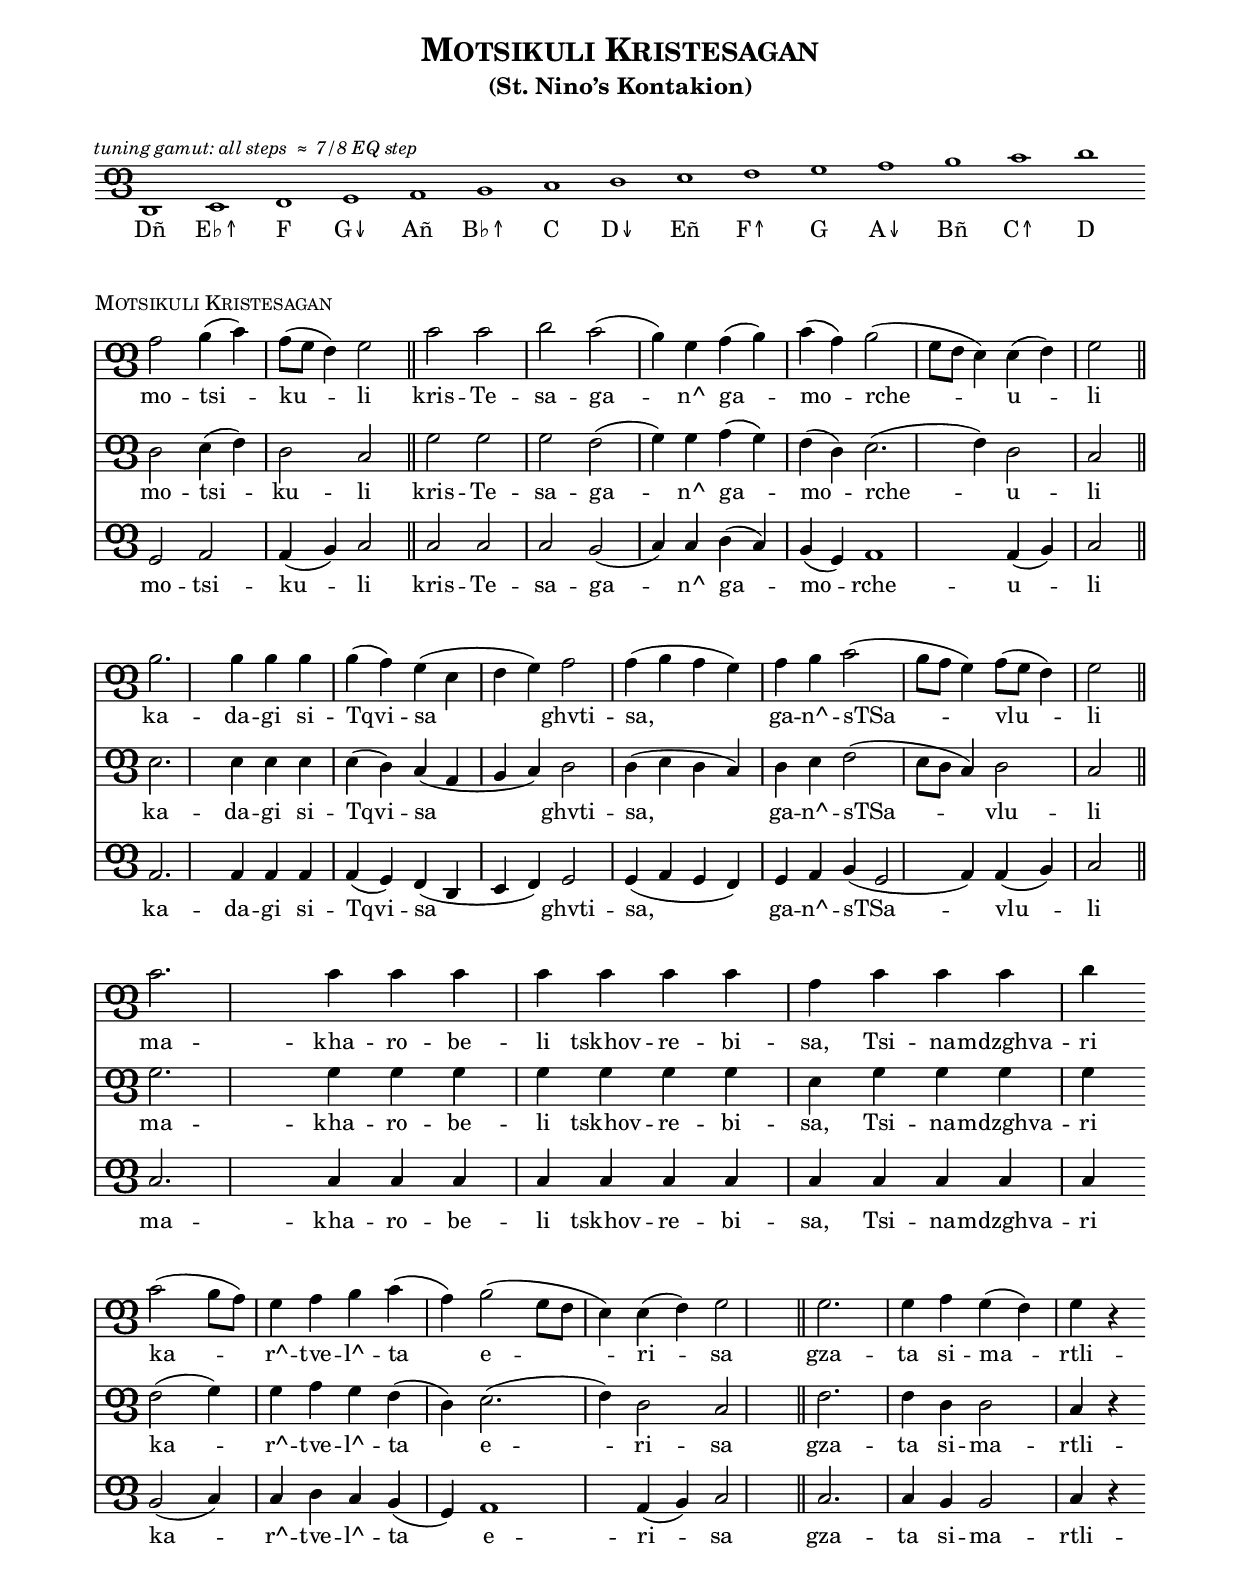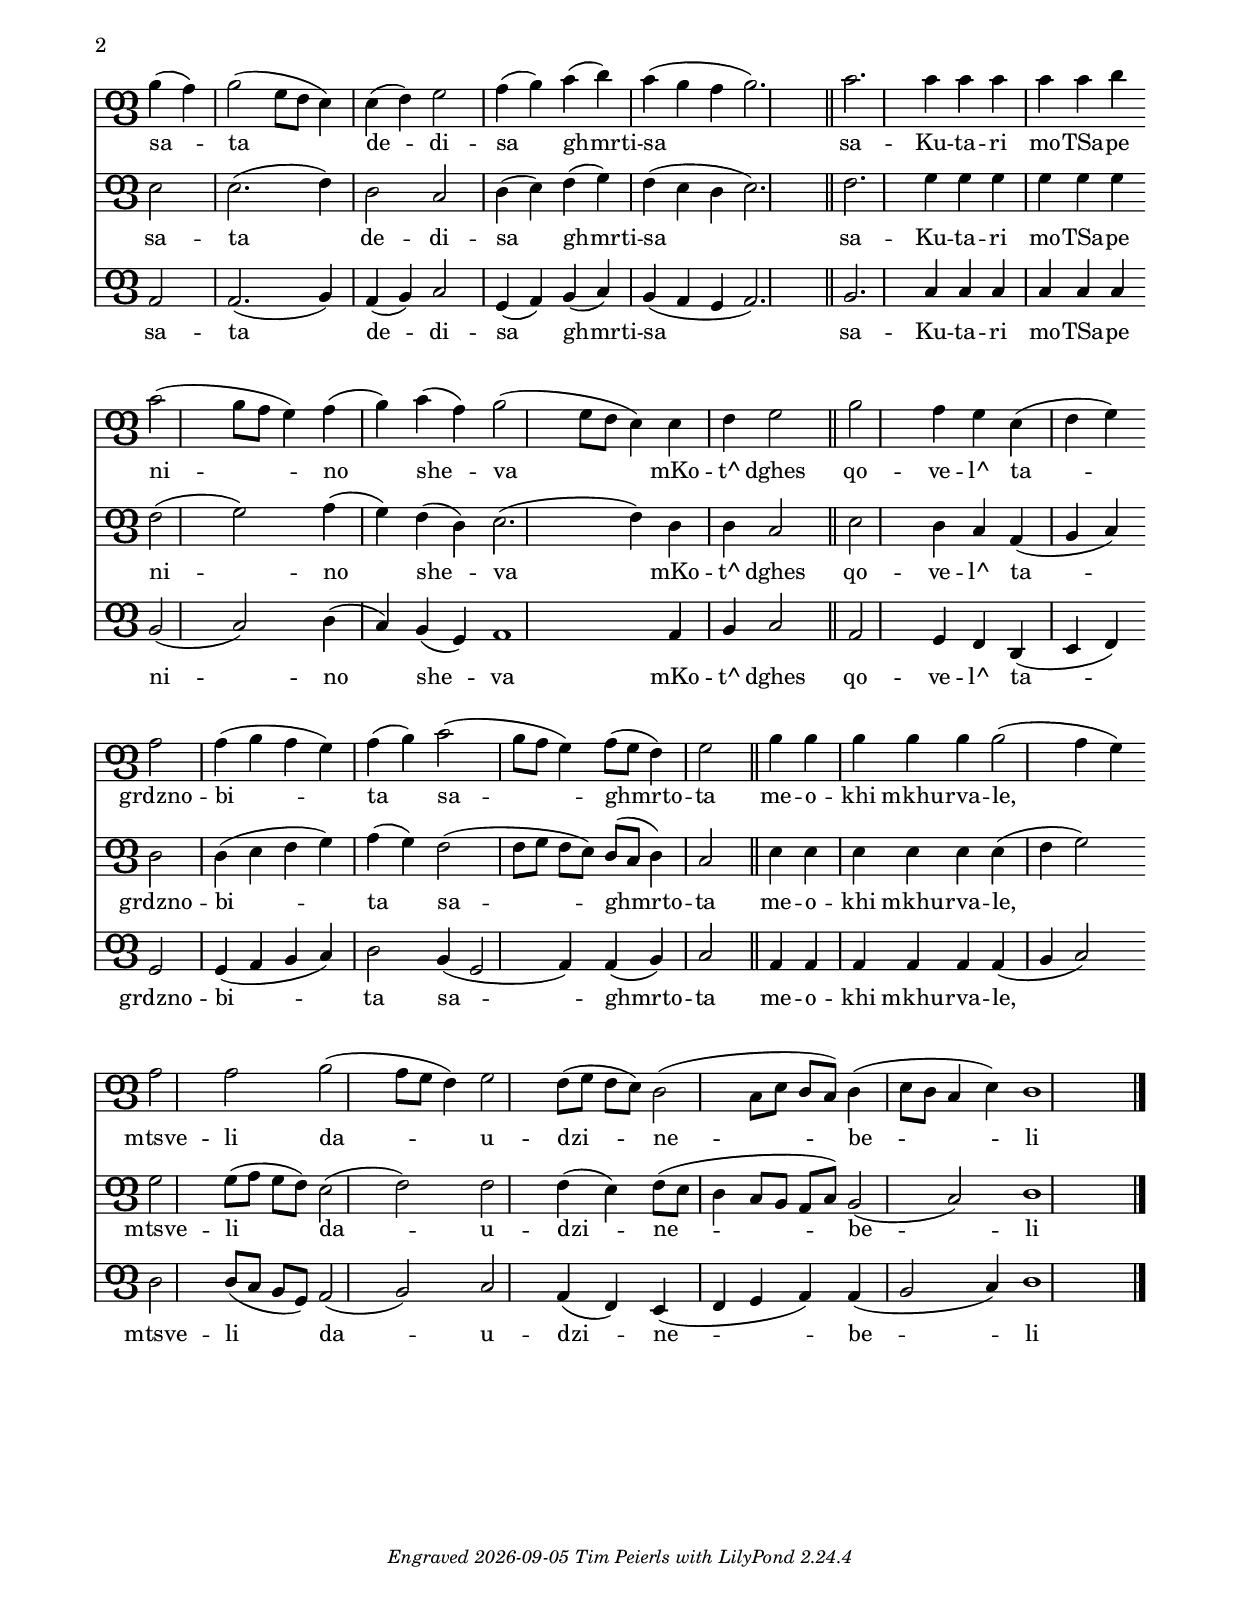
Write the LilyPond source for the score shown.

%
% Motsikuli.ly - example of using postfix template
%

\version "2.19.15"
\language "english" 


%
% Staff size for this piece. The gamut will use a
% smaller staff size. We set this here rather than
% in the template, because the ideal staff size often
% depends on the specific music and words.
%
% See http://lilypond.org/doc/v2.19/Documentation/notation/setting-the-staff-size
%

#(set-global-staff-size 18)


%
% Define the variables required by the template and
% then include the template at the end.
%


\header {
  % title is required
  title = \markup \smallCaps "Motsikuli Kristesagan"
  subtitle = "(St. Nino’s Kontakion)"
  engraved = "Tim Peierls"
}

%
% These are currently *all* required.
%

showGamut = ##t

unbarred = ##t

middleCPosition = #(+ 6) % 1st leger line above staff

gamutMusic = \relative c, {
  d  ef  f  g  a  bf  c  d  e  f  g  a  b  c  d
}

gamutText = \lyricmode {
  % inflection characters ♭ ↓ ñ ↑ ♯
  Dñ E♭↑ F G↓ Añ B♭↑ C D↓ Eñ F↑ G A↓ Bñ C↑ D  
}


topMusic = \relative c' {      
  
  a2 b4( c) a8( g f4) g2 \bar "||"

  c2 c d c( b4) g a( b) c( a) b2( g8 f e4) e( f) g2 

  \bar "||" \break
  
  b2.b4 b b b( a) g( e f g) a2 a4( b a g) a b c2( b8 a g4) a8( g f4) g2
  
  \bar "||" \break
  
  c2. c4 c c c c c c a c c c d 
  
  \bar "" \break
  
  c2( b8 a) g4 a4 b c( a) b2( g8 f e4) e( f) g2 
  
  \bar "||"
  
  g2. g4 a g( f) g r 

  \bar "" \break
  
  b( a) b2( g8 f e4) e( f) g2 a4( b) c( d) c( b a b2.) 

  \bar "||"
  
  c2. c4 c c c c d 
  
  \bar "" \break
  
  c2( b8 a g4) a( b) c( a) b2( g8 f e4) e f g2 

  \bar "||" 
  
  b2 a4 g e( f g) 
  
  \bar "" \break
  
  a2 a4( b a g) a( b) c2( b8 a g4) a8( g f4) g2

  \bar "||"
  
  b4 b b b b b2( a4 g) 
  
  \bar "" \break
  
  a2 a b( a8 g f4) g2 f8( g f e) d2( c8 e d c) d4( e8 d c4 e) d1

  \bar "|."

}

middleMusic = \relative c {
  
  d2 e4( f) d2 c 

  g'2 g g f( g4) g a( g) f( d) e2.( f4) d2 c 

  e2.e4 e e e( d) c( a b c) d2 d4( e d c) d e f2( e8 d c4) d2 c
  
  g'2. g4 g g g g g g e g g g g f2( g4) g a g f( d) e2.( f4) d2 c 
  
  f2. f4 d d2 c4 r 

  e2 e2.( f4) d2 c d4( e) f( g) f( e d e2.)

  f2. g4 g g g g g f2( g) a4( g) f( d) e2.( f4) d d c2 

  e2 d4 c a( b c) d2 d4( e f g) a( g) f2( f8 g f e) d( c d4) c2

  e4 e e e e e( f g2) g g8( a g f) e2( f) f f4( e) f8( e d4 c8 b a c) b2( c) d1

}

bassMusic = \relative c {
  
  g2 a a4( bf) c2 
  
  c2 c c b( c4) c4 d( c) b( g) a1 a4( b) c2  

  a2. a4 a a a( g) f( d e f) g2 g4( a g f) g a b( g2 a4) a( b) c2

  c2. c4 c c c c c c c c c c c b2( c4) c d c b( g) a1 a4( b) c2 
  
  c2. c4 b b2 c4 r

  a2 a2.( b4) a( b) c2 g4( a) b( c) b( a g a2.) 

  b2. c4 c c c c c b2( c) d4( c) b( g) a1 a4 b c2

  a2 g4 f d( e f) g2 g4( a b c) d2 b4( g2 a4) a( b) c2

  a4 a a a a a( b c2) d d8( c b g) a2( b) c a4( f) e( f g a) a( b2 c4) d1

}


topLyrics = \lyricmode {

  mo -- tsi -- ku -- li kris -- Te -- sa -- ga -- n^ ga -- mo -- rche -- u -- li
  ka -- da -- gi si -- Tqvi -- sa ghvti -- sa, ga -- n^ -- sTSa -- vlu -- li
  ma -- kha -- ro -- be -- li tskhov -- re -- bi -- sa, 
  Tsi -- na -- mdzghva -- ri ka -- r^ -- tve -- l^ -- ta e -- ri -- sa
  
  gza -- ta si -- ma -- rtli -- sa -- ta de -- di -- sa ghmrti -- sa
  sa -- Ku -- ta -- ri mo -- TSa -- pe ni -- no she -- va mKo -- t^ dghes
  qo -- ve -- l^ ta -- grdzno -- bi -- ta sa -- ghmrto -- ta
  me -- o -- khi mkhu -- rva -- le, mtsve -- li da -- u -- dzi -- ne -- be -- li
  
}

middleLyrics = \lyricmode {
  
  mo -- tsi -- ku -- li kris -- Te -- sa -- ga -- n^ ga -- mo -- rche -- u -- li
  ka -- da -- gi si -- Tqvi -- sa ghvti -- sa, ga -- n^ -- sTSa -- vlu -- li
  ma -- kha -- ro -- be -- li tskhov -- re -- bi -- sa, 
  Tsi -- na -- mdzghva -- ri ka -- r^ -- tve -- l^ -- ta e -- ri -- sa
  
  gza -- ta si -- ma -- rtli -- sa -- ta de -- di -- sa ghmrti -- sa
  sa -- Ku -- ta -- ri mo -- TSa -- pe ni -- no she -- va mKo -- t^ dghes
  qo -- ve -- l^ ta -- grdzno -- bi -- ta sa -- ghmrto -- ta
  me -- o -- khi mkhu -- rva -- le, mtsve -- li da -- u -- dzi -- ne -- be -- li

}

bassLyrics = \lyricmode {
  
  mo -- tsi -- ku -- li kris -- Te -- sa -- ga -- n^ ga -- mo -- rche -- u -- li
  ka -- da -- gi si -- Tqvi -- sa ghvti -- sa, ga -- n^ -- sTSa -- vlu -- li
  ma -- kha -- ro -- be -- li tskhov -- re -- bi -- sa, 
  Tsi -- na -- mdzghva -- ri ka -- r^ -- tve -- l^ -- ta e -- ri -- sa
  
  gza -- ta si -- ma -- rtli -- sa -- ta de -- di -- sa ghmrti -- sa
  sa -- Ku -- ta -- ri mo -- TSa -- pe ni -- no she -- va mKo -- t^ dghes
  qo -- ve -- l^ ta -- grdzno -- bi -- ta sa -- ghmrto -- ta
  me -- o -- khi mkhu -- rva -- le, mtsve -- li da -- u -- dzi -- ne -- be -- li

}


%
% Last thing is to include the template that produces
% the score.
%
\version "2.19.15"
%
% Template to be included after defining these variables:
% - header variables title and (optionally) engraved
% - boolean variables unbarred, showGamut
% - gamutMusic, gamutText, middleCPosition
% - topMusic, middleMusic, bottomMusic
% - topLyrics, middleLyrics, bottomLyrics
%

% Common settings for all Panduri templates.
%
% panduri-common.ly - common settings for scores that 
%                     use staff contexts with the 
%                     Panduri clef
%
% Defines \clefPanduri and related settings for scores
% using that clef.
%
% Also defines \gamutStaff, which produces a line with 
% labeled notes within the gamut of the Panduri clef, 
% including tuning "hints".
%
% If the variable showGamut is true, produces the
% gamut staff. If variable unbarred is true, omits
% time signature, bar lines, and bar numbers.
%
% Requires unbarred, showGamut, gamutMusic, gamutText, 
% and middleCPosition to be defined. 
%
% If header property "engraved" is defined, it will
% be used in the tagline.
%
\version "2.19.15"


%
% Used to align gamutGloss below, but generally useful.
% Takes two arguments, the alignment amount (#LEFT = -1,
% #RIGHT = 1) and the markup text for the mark.
%

markAligned = 
#(define-music-function
  (parser location amount text)
  (number? markup?) 
  #{
    \once \override 
      Score.RehearsalMark.self-alignment-X = #amount
    \mark #text
  #}
)


%
% Functions for optionally including things.
%

#(define-markup-command 
  (optMarkup layout props include text)
  (boolean? markup?)
  (interpret-markup layout props
    (if include
      text
      #{ \markup {} #}
    )
  )
)

optScore = 
#(define-scheme-function 
  (parser location include score)
  (boolean? ly:score?)
  (if include
    score
    #{ \score { {} } #}
  )
)

optMusic = 
#(define-music-function 
  (parser location include music)
  (boolean? ly:music?)
  (if include
    music
    #{ #}
  )
)


%
% Common paper values for Panduri clef scores.
%
% Forces letter size with non-standard margins 
% that might not be achievable with all printers.
%

\paper {
  top-margin                            = .75 \in
  bottom-margin 			= .75 \in
  line-width 				= 7 \in
  system-system-spacing.basic-distance 	= #15
  markup-system-spacing.basic-distance	= #5
}


%
% Common header values for Panduri clef scores.
% For now, just provides a tagline with engraver
% name, time of engraving, and Lilypond version.
%

\header {
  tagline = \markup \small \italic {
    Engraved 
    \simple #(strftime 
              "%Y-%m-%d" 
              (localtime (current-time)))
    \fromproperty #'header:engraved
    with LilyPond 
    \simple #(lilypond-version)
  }
}


%
% The Panduri clef itself. It's the Unicode x10E4 ("georgian
% letter phar") that matters here; the Georgia font in use
% is for fun. The sizing and Y-offset should scale with the
% staff size, but we haven't done any serious testing of this.
%
% The location of middle C has to be shifted to the bottom
% line *after* the clef is emitted. Not sure why.
%

clefPanduri = {
    \override Staff.Clef.stencil   = #ly:text-interface::print
    \override Staff.Clef.text      = \markup \char ##x10E4
    \override Staff.Clef.font-name = #"Georgia"
    \override Staff.Clef.font-size = #7
    \override Staff.Clef.Y-offset  = #(* -1 (magstep -3))
    
    \clef tenor
    
    \set Voice.middleCPosition = \middleCPosition
}


%
% Basic settings for all Panduri clef staff contexts.
%

panduriSettings = \with {
  
  % Not sure if this is needed. Might belong in
  % the common settings for individual pieces.
  beamExceptions = #'()
  
  % Makes it OK to use accidentals in music; they will
  % not be displayed. But you don't *have* to use them.
  \remove Accidental_engraver
  
  % Use the clef, Luke.
  \clefPanduri
}


%
% Optionally use unbarred style.
%

commonSettings = \with {
  \panduriSettings

  % Because a "C" doesn't look nice with the Panduri clef.
  \numericTimeSignature
  
  % Unbarred music shows no time signature.
  \optMusic \unbarred { 
    \omit Staff.TimeSignature 
    \omit Score.BarNumber
  }
}

commonMusic = {
  % Unbarred music has invisible bars.
  \optMusic \unbarred { 
    \set Timing.defaultBarType = "" 
  }
}


%
% Define gamut score. To insert gamut staff into piece,
% add \gamutStaff at top level. 
% 

gamutSettings = \with {
  % Slightly smaller staff for gamut. 7/8 ratio is a bit
  % arbitrary, but it corresponds to the fraction of an
  % equal-tempered step covered by each step of the gamut.
  \magnifyStaff #7/8
  
  \panduriSettings
  
  \omit Staff.BarLine
  \omit Staff.TimeSignature
}

gamutGloss = \markup { 
  \halign #-0.7 {
    \small \italic 
    "tuning gamut: all steps ≈ 7/8 EQ step"
  }
}

gamutStaff = \score {
  <<
    \new Staff \with \gamutSettings
      \new Voice = "gamut" { 
        \markAligned #-0.75 \gamutGloss 
        \shiftDurations #-2 #0 \gamutMusic
      }
    \new Lyrics \lyricsto "gamut" \gamutText
  >>

  \layout {
    indent = #0
    ragged-right = ##f
  }
}

%
% Optionally display the gamut. Use spacing whether
% or not gamut is displayed.
%

\markup { \vspace #1.2 } 

\optScore \showGamut \gamutStaff



%
% Settings for the main score
%

topSettings = \with {
  midiInstrument = "flute"
}

middleSettings = \with {
  midiInstrument = "clarinet"
}

bassSettings = \with {
  midiInstrument = "oboe"
}


pieceMarkup = \markup { 
  \fromproperty #'header:title 
}


\score {
  <<
    \new Staff \with { \commonSettings \topSettings }
      \new Voice = "top" { \commonMusic \topMusic }
    \new Lyrics \lyricsto "top" \topLyrics
     
    \new Staff \with { \commonSettings \middleSettings }
      \new Voice = "middle" { \commonMusic \middleMusic }
    \new Lyrics \lyricsto "middle" \middleLyrics
    
    \new Staff \with { \commonSettings \bassSettings }
      \new Voice = "bass" { \commonMusic \bassMusic }
    \new Lyrics \lyricsto "bass" \bassLyrics
  >>
  
  \header {
    % Redisplay title after gamut:
    piece = \markup \optMarkup \showGamut \pieceMarkup
  }
  
  \layout {
    indent = #0
  }

  \midi {
    \tempo 4 = 90
  }  
}

